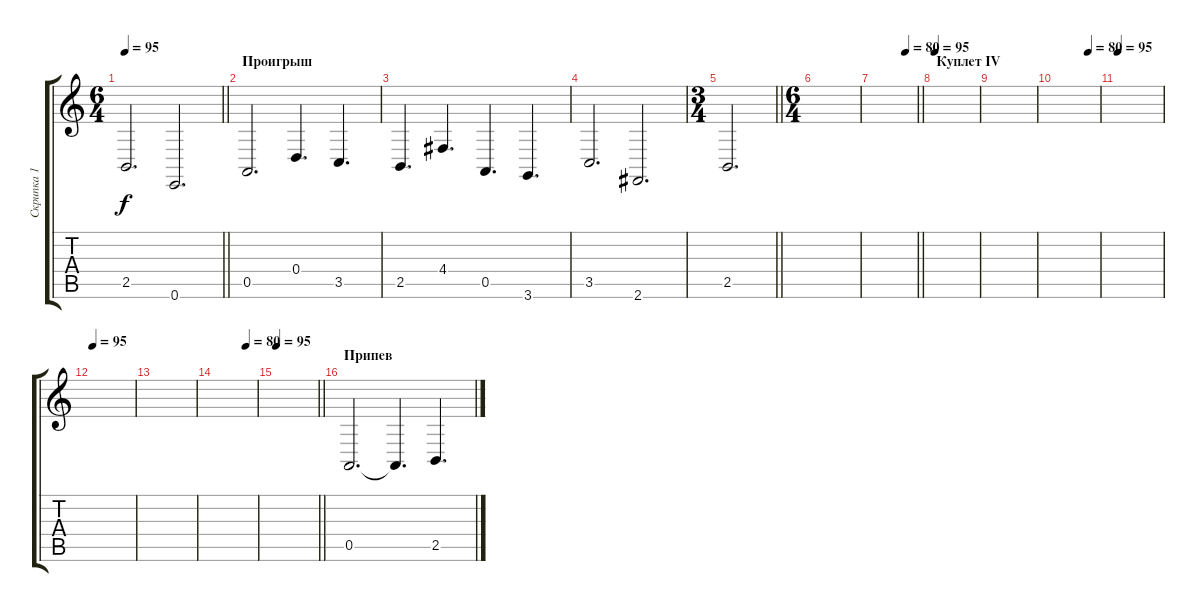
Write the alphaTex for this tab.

\track ("Скрипка 1" "Скрипка 1") {instrument stringensemble1}
\staff {score tabs}
\tuning (E4 B3 G3 D3 A2 E2) {hide}
\ts (6 4)
\tempo 95
\clef g2
\barLineRight lightlight
\ks c
2.5.2{d dy f} 0.6.2{d} |
\section ("" "Проигрыш")
0.5.2{d} 0.4.4{d} 3.5.4{d} |
2.5.4{d} 4.4.4{d} 0.5.4{d} 3.6.4{d} |
3.5.2{d} 2.6.2{d} |
\ts (3 4)
\barLineRight lightlight
2.5.2{d} |
\ts (6 4)
|
\tempo (80 0.75)
\barLineRight lightlight
|
\section ("" "Куплет IV")
\tempo 95
|
|
\tempo (80 0.75)
|
\tempo 95
|
\tempo 95
|
|
\tempo (80 0.75)
|
\tempo 95
\barLineRight lightlight
|
\section ("" "Припев")
0.5.2{d} 0.5{t}.4{d} 2.5.4{d}
